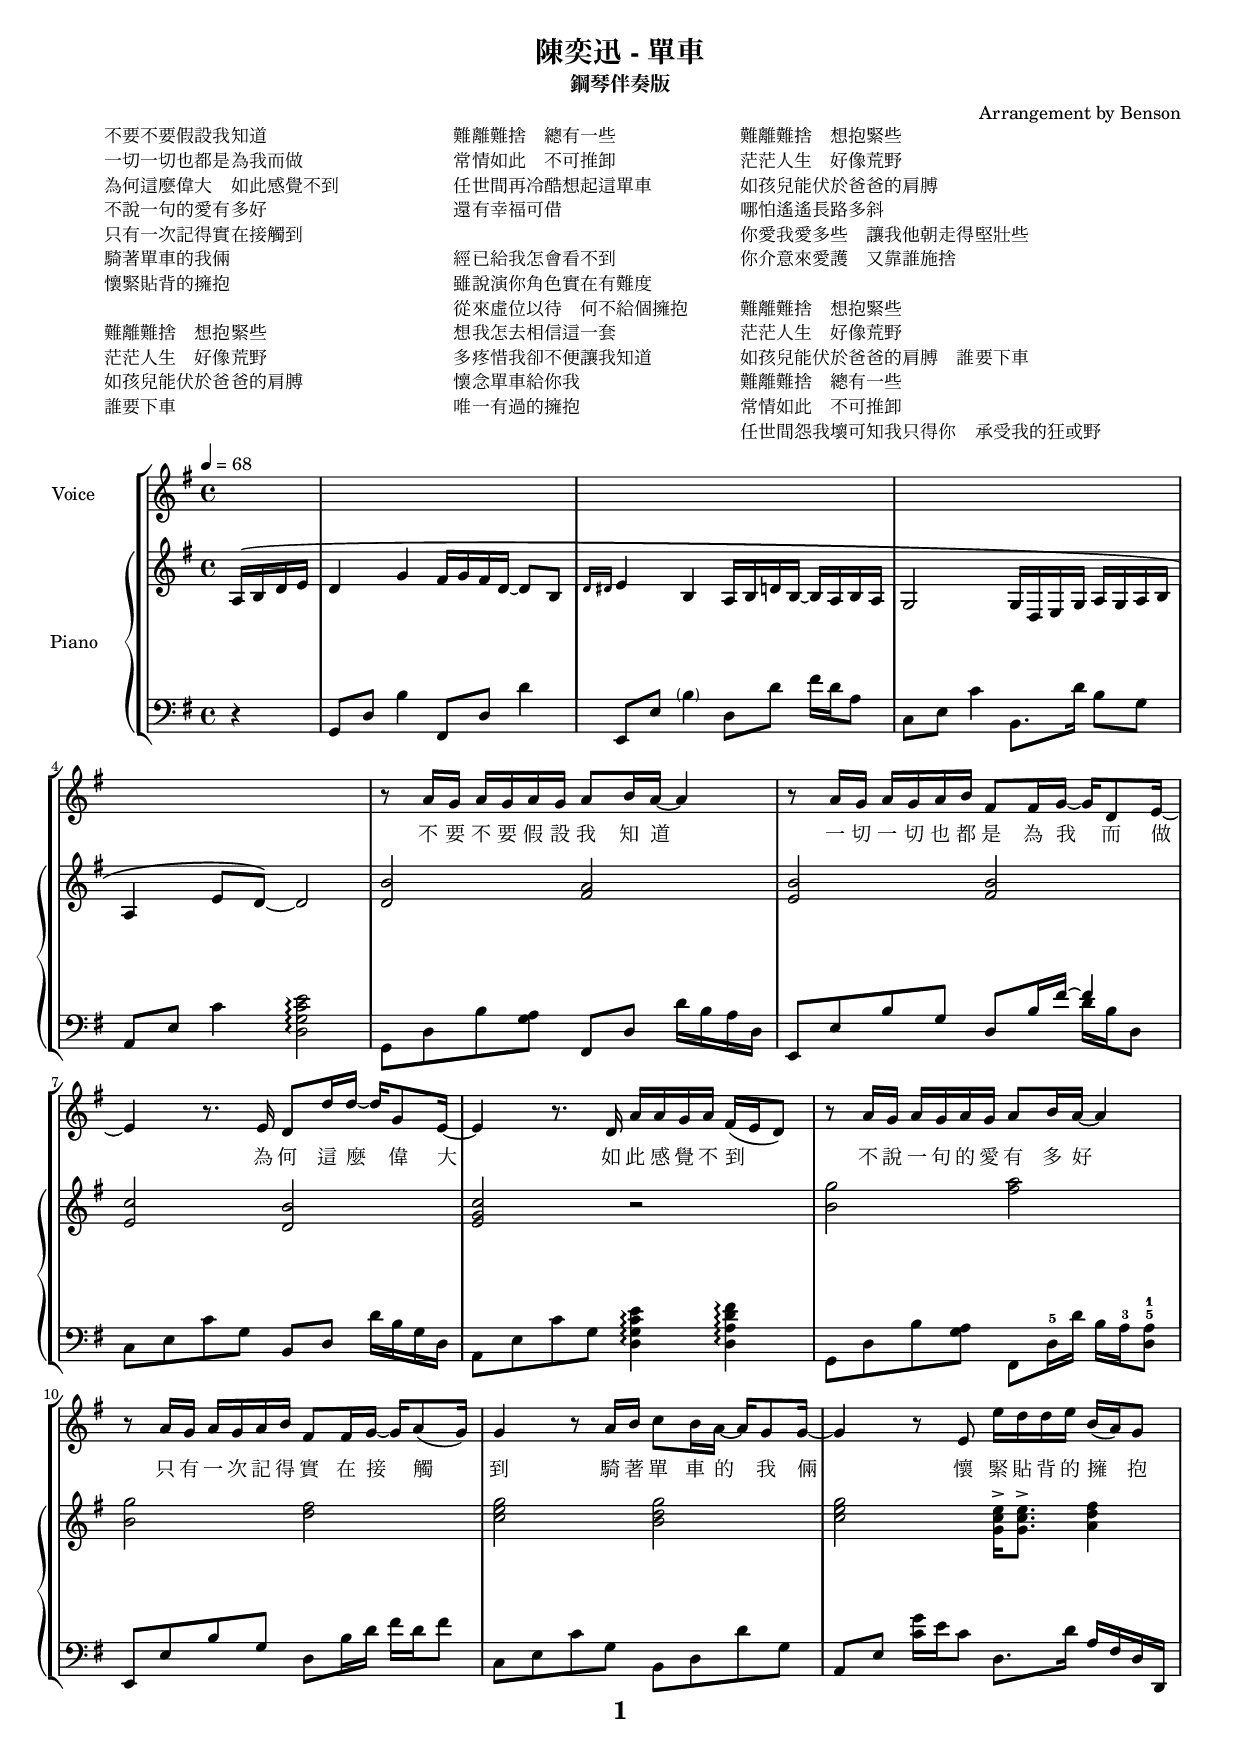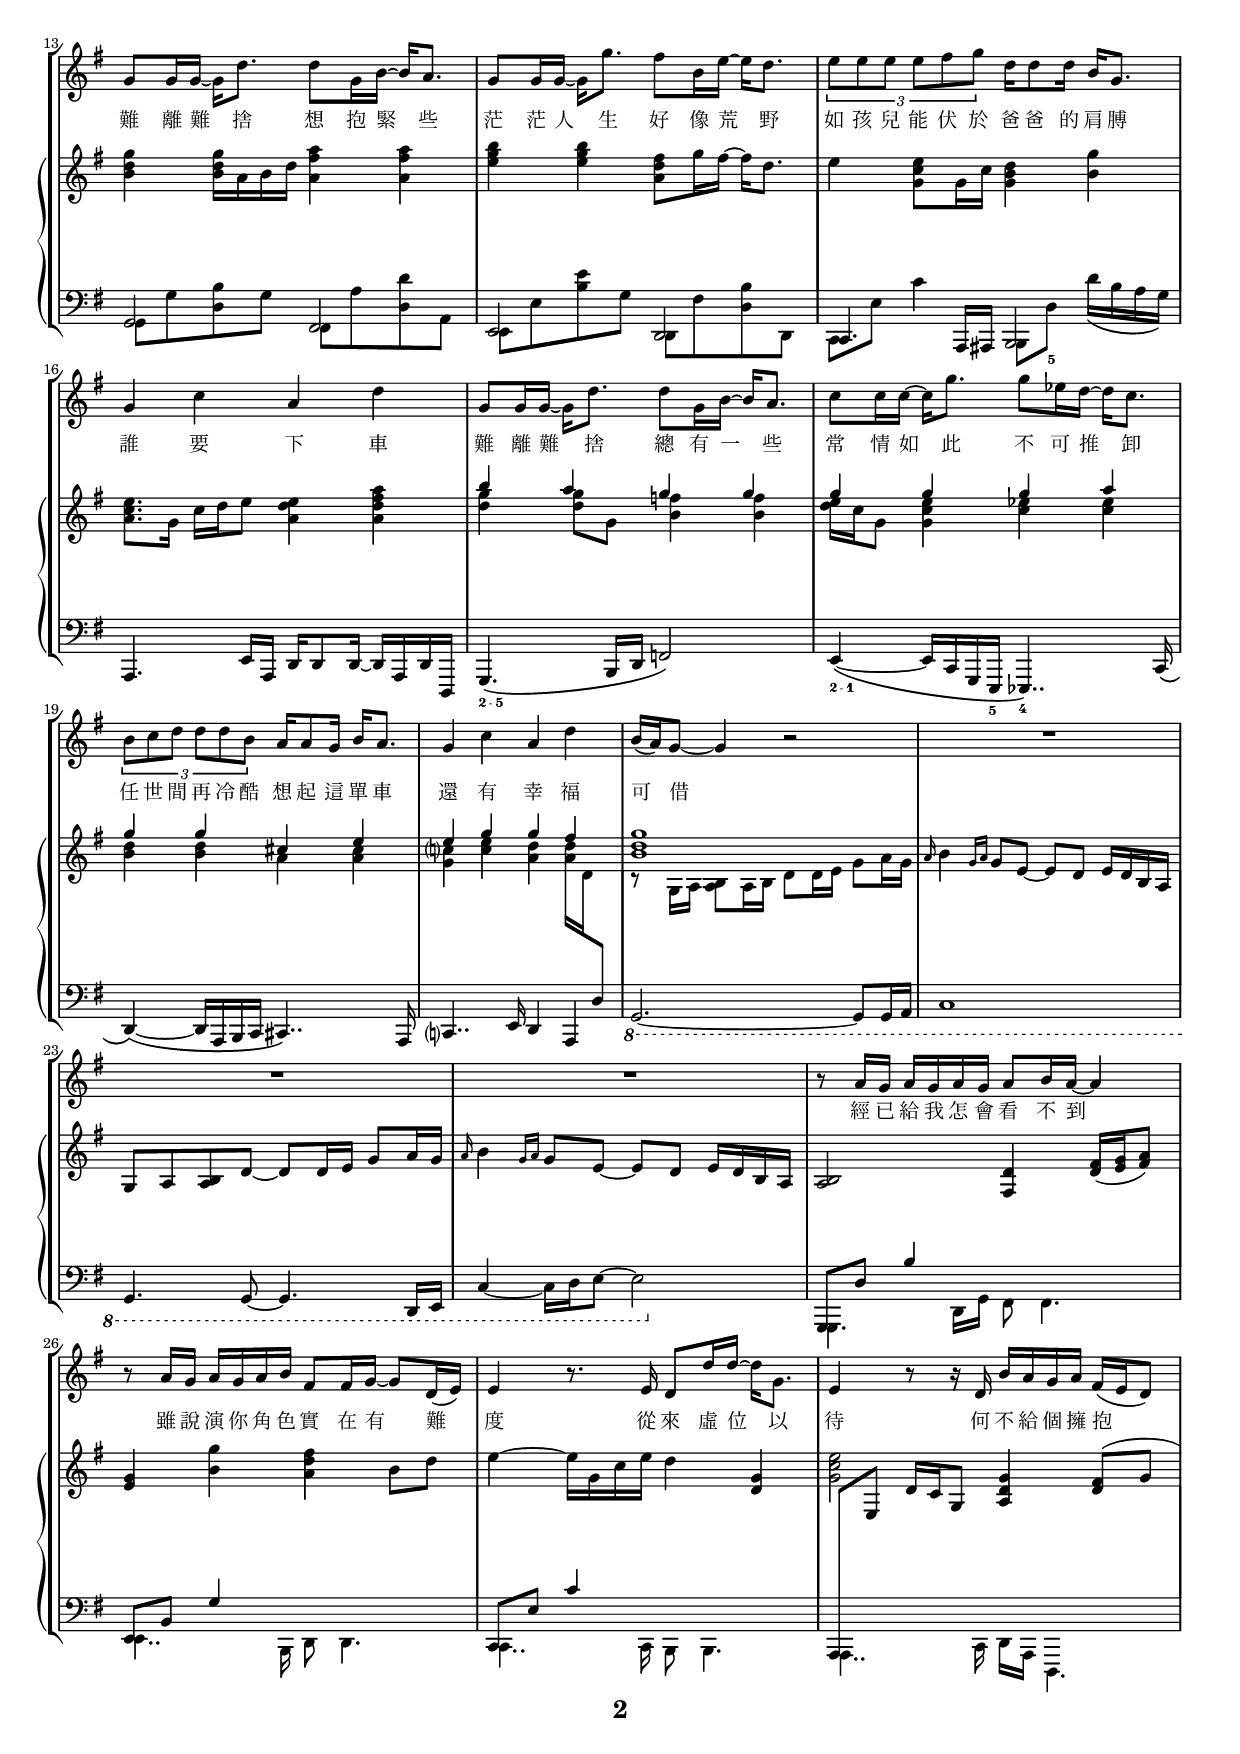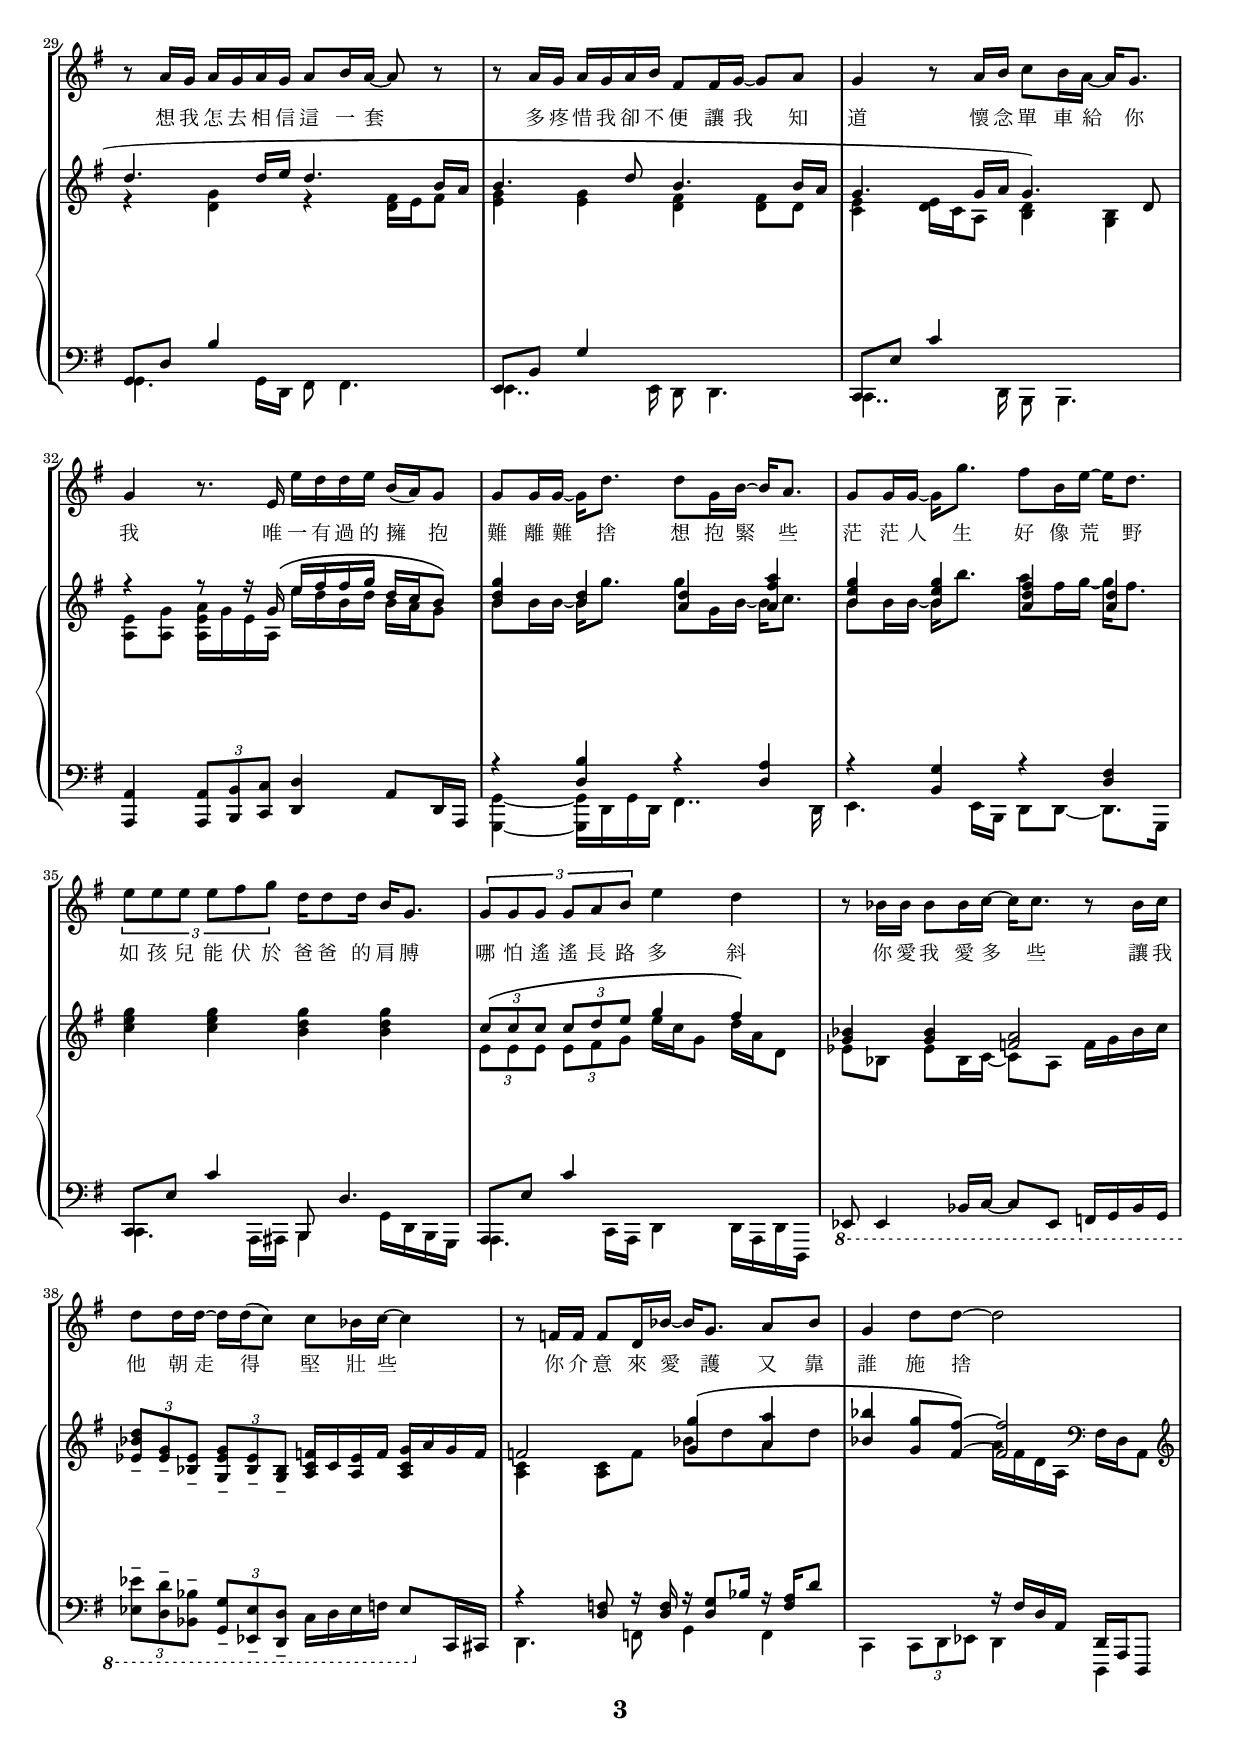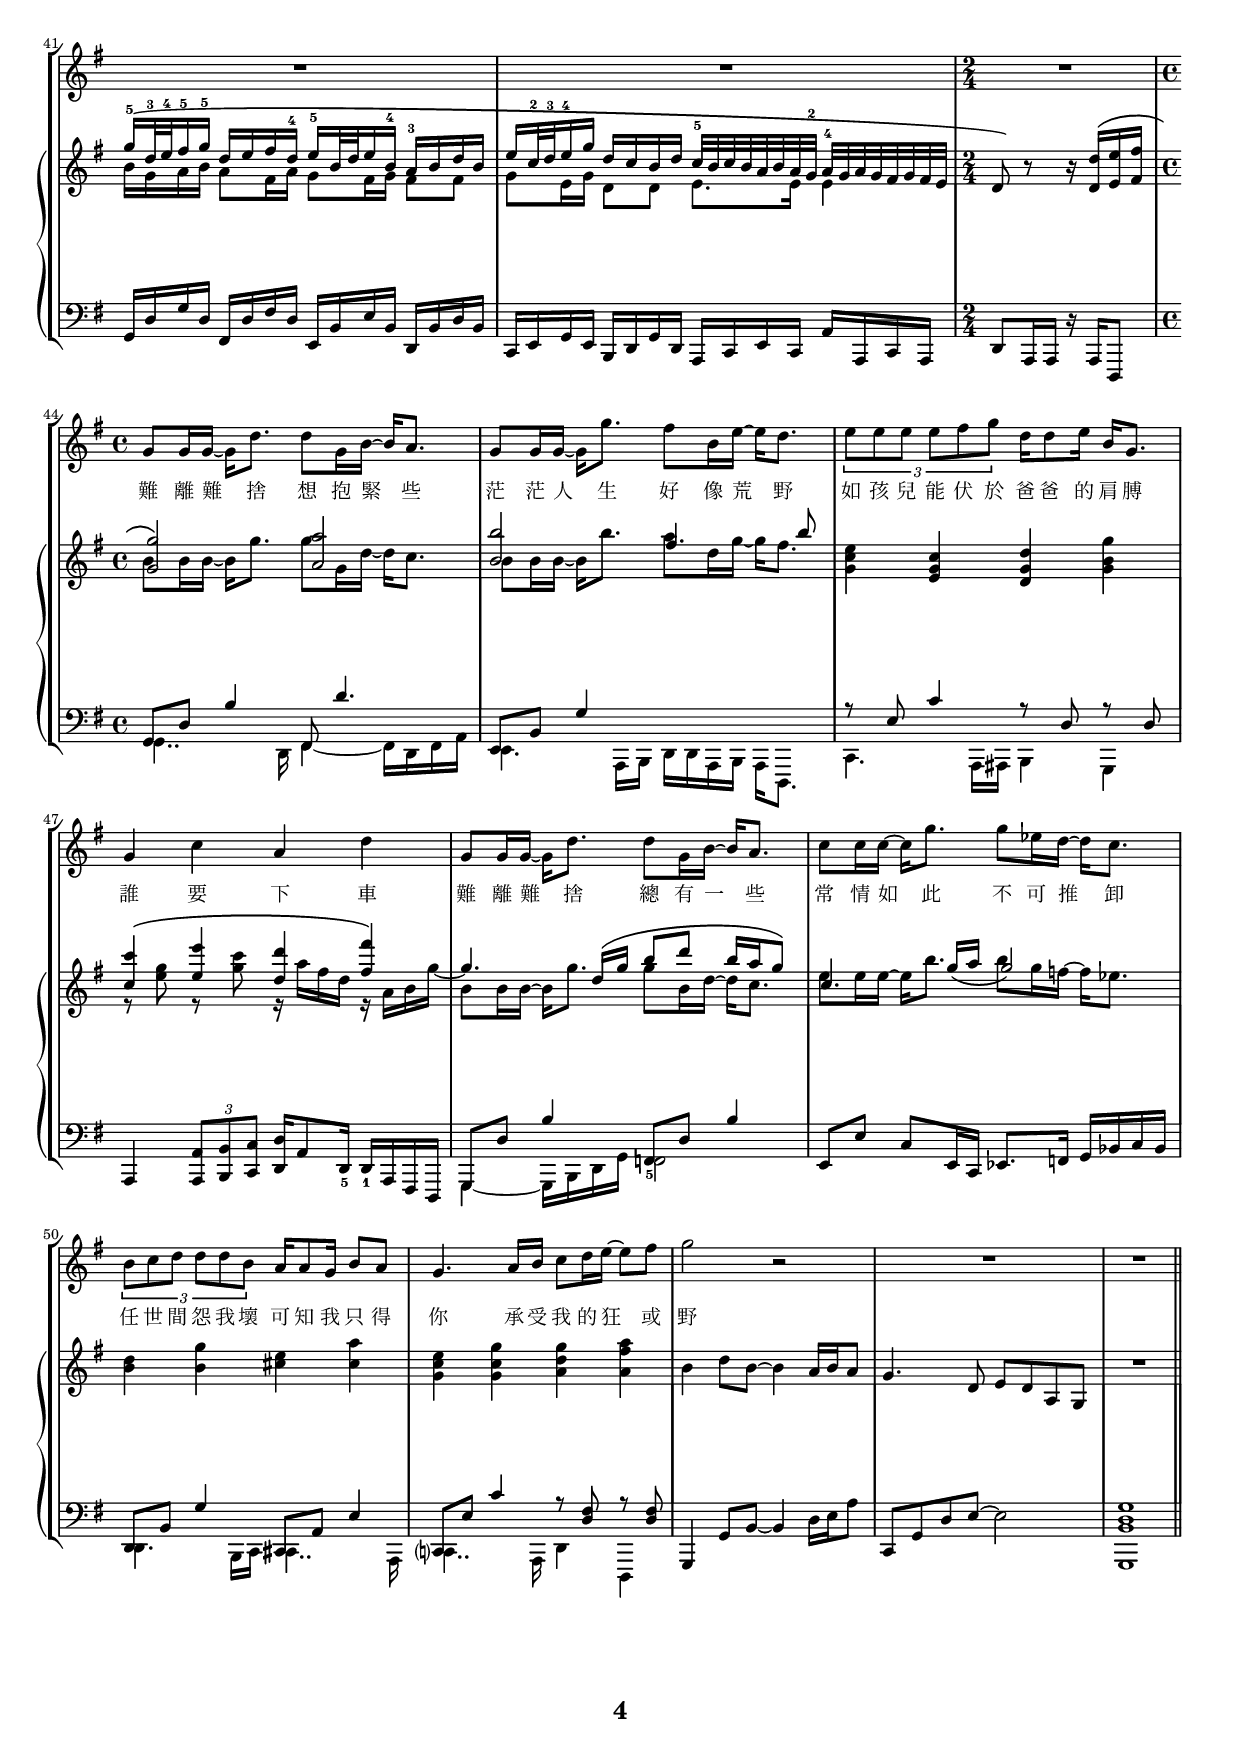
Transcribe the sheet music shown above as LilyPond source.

\version "2.18.2"
#(set-global-staff-size 15.8)
upper = \relative c' {
  \clef treble \key g \major \time 4/4 \tempo 4 = 68
  
\override Script #'padding = #1
  \partial 4
%  \change Staff = lower aes, ees' \change Staff = upper aes bes ees aes, bes ees
  \phrasingSlurUp  a16\( b d e 
  d4 g fis16 g fis d~ d8 b 
  \grace{ d16[ dis] } e4 b a16 b d b~ b a b a 
  g2 g16 d e g a g a b
  a4 e'8 d\)~ d2  \phrasingSlurNeutral

  <d b'>2 <fis a>
  <e b'> <fis b>
  <e c'> <d b'>
  <e g c> r2

  <b' g'>2 <fis' a>
  <b, g'> <d fis>
  <c e g> <b d g>
  <c e g> <g c e>16-> <g c e>8.-> <a d fis>4

  %mf
  <b d g>4 <b d g>16 a b d <a fis' a>4 <a fis' a>
  <e' g b>4 <e g b> <a, d fis>8 g'16 fis~ fis d8.
  e4 <g, c e>8 g16 c <g b d>4 <b g'>
  <a c e>8. g16 c d e8 <a, d e>4 <a d fis a>

  << {b'4 a g g} \\ {<d g>4 <d g>8 g, <b f'>4 <b f'>} >>
  << {g'4 g g a} \\ {<d, e>16 c g8 <g c e>4 <c ees> <c ees>} >>
  << {g'4 g cis, e} \\ {<b d>4 <b d> a <a cis>} >>
  << {e'4 g g fis} \\ {<g, c?>4 <c e> <a d> \stemDown <a d>16 d, \change Staff = lower \stemUp d,8} >>
  \change Staff = upper << {\stemNeutral <b'' d g>1} \\ {r8 g,16 a <a b>8 a16 b d8 d16 e g8 a16 g} >>
  \grace{a16} b4 \grace{g16[ a]} g8 e~ e8 d e16 d b a
  g8 a <a b> d8~ d8 d16 e g8 a16 g
  \grace{a16} b4 \grace{g16[ a]} g8 e~ e8 d e16 d b a

  <a b>2 <fis d'>4 <d' fis>16( <e g> <fis a>8)
  <e g>4 <b' g'> <a d fis> b8 d
  e4~ e16 g, c e d4 <d, g>
  <g c e>2 <a, d g>4 << {<d fis>8( g} \\ {s4} >>

  << {d'4. d16 e d4. b16 a} \\ {r4 <d, g> r <d fis>16 e fis8 } >>
  << {b4. d8 b4. b16 a} \\ {<e g>4 <e g> <d fis> <d fis>8 d} >>
  << {g4. g16 a g4.) d8} \\ {<c e>4 <d e>16 c a8 <b d>4 <g b>} >>
  << {r4 r8 r16 g'\( e' fis fis g d c b8\)} \\ {<a, e'>8 <a g'> <a e' a>16 g' e a, e'' d b d b a g8} >>

  << {<b d g>4 <b d> <a d> <a fis' a>} \\ {b8 b16 b~ b g'8. g8 g,16 b~ b c8.} >>
  << {<b e g>4 <b e g> <a d fis> <a d>} \\ {b8 b16 b~ b b'8. a8 fis16 g~ g fis8.} >>
  << {<c e g>4 <c e g> <b d g> <b d g>}>>
  << {\times 2/3 {c8\( c c} \times 2/3 {c d e} g4 fis\)} \\ {\times 2/3 {e,8 e e} \times 2/3 {e fis g} e'16 c g8 d'16 a d,8 } >>

  << {<g bes>4 <g bes> <f a>2} \\ {ees8 bes ees bes16 c~ c8 a f'16 g bes c} >>
  \times 2/3 {<ees, bes' d>8-- <ees g>-- <bes ees>--} \times 2/3 {<g ees' g>8-- <bes ees>-- <g bes>--} <a c f>16 c <a ees'> f' <a, c g'> a' g f
  << {f2 <g g'>4\( <a a'>} \\ {<a, c>4 <a c>8 f' bes d a d} >>
  << {<bes bes'>4 <g g'>8 <fis fis'>~\) <fis fis'>2} \\ {s2 a16 fis d a \clef bass fis d a8} >>
  << {\clef treble g'''16\(-5 d32-3 e-4 fis16-5 g-5 d e fis d-4 e-5 b32 d e16 b-4 a-3 b d b} \\ {b16 g a b a8 fis16 a g8 fis16 g fis8 fis} >>
  << {e'16 c32-2 d-3 e16-4 g d c b d c32-5 b c b a b a g-2 a-4 g a g fis g fis e} \\ {g8 e16 g d8 d e8. e16 e4} >>
  << {d8\)} \\ {s8} >> r r16 << {<d d'>16\( <e e'> <fis fis'>} \\ {} >>

  << {<g g'>2\) <a a'>2} \\ {b8  b16 b~ b g'8. g8 g,16 d'~ d c8.} >>
  << {<b b'>2 fis'4. b8} \\ {b,8 b16 b~ b b'8. a8 d,16 g~ g fis8.} >>
  <g, c e>4 <e g c> <d g d'> <g b g'>
  << {<c c'>4\( <e e'> <d d'> <fis fis'>\)} \\ {r8 <e g> r <g c> r16 a fis d r a b g'~ } >>

  << {\stemDown b,8 b16 b~ b g'8. g8 b,16 d~ d c8.} \\ {\phrasingSlurUp \stemUp g'4. d16\( g b8 d b16 a g8\)} >>
  << {\stemDown e8 e16 e~ e b'8. b8 g16 f~ f ees8.} \\ {\stemUp c4. g'16\( a g2\)} >>
  <b, d>4 <b g'> <cis e> <cis a'>
  <g c e> <g c g'> <a d g> <a fis' a>

  b4 d8 b~ b4 a16 b a8
  g4. d8 e d a g R1 \bar "||"

}


lower = \relative c {
  \clef bass \key g \major \time 4/4

\override Script #'padding = #1
\override ParenthesesItem #'font-size = #-2
\override TextScript #'staff-padding = #2

  \partial 4 r4
  g8 d' b'4 fis,8 d' d'4
  e,,8 e' \parenthesize b'4 d,8 d' fis16 d a8
  c, e c'4 b,8. d'16 b8 g 
  a,8 e' c'4 <d, g c e>2\arpeggio

  g,8 d' b' <g a> fis, d' d'16 b a d,
  e,8 e' b' g << {d b'16 fis'~ fis4} \\ { s4 d16 b d,8} >>
  c8 e c' g b, d  d'16 b g d
  a8 e' c' g <d g c e>4\arpeggio <d a' d fis>\arpeggio

  g,8 d' b' <g a> fis, d'16-5 d' b a-3 \set fingeringOrientations = #'(up) <d,-5 a'-1>8
  e, e' b' g d b'16 d fis d fis8
  c,8 e c' g b, d d' g,
  a, e' <c' g'>16 e c8 d,8. d'16 a fis d d,
  
  << {g2 fis} \\ {g8 g' <d b'> g fis, a' <d, d'> a} >>
  << {e2 d} \\ {e8 e' <b' e> g d, fis' <d b'> d,} >>
  << {c4. a16 ais b2} \\ {c8 e' c'4 b,,8 d'-5 d'16\( b a g\)} >>
     a,,4. e'16 a, d d8 d16~ d a d d,

  g4.\(_\markup { \finger "2 - 5" } b16 d f2\)
  e4~\(_\markup { \finger "2 - 1" } e16 c g \set fingeringOrientations = #'(down) e_\markup { \finger "5" } ees4..\)_\markup { \finger "4" } c'16\(
  d4~\)\( d16 a b c cis4..\) a16
  c?4.. e16 d4 a

  \ottava #-1 g2.~ g8 g16 a
  c1
  g4. g8~ g4. d16 e
  c'4~ c16 d e8~ e2 \ottava #0

  << {g,8 d'' b'4} \\ {g,,4. d'16 g fis8 fis4.} >>
  << {e8 b' g'4} \\ {e,4.. b16 d8 d4.} >>
  << {c8 e' c'4} \\ {c,,4.. c16 b8 b4.} >>
  << {a8 \change Staff = upper e'' d'16 c g8 \change Staff = lower} \\ {a,,4.. c16 d a d,4.} >>

  << {g'8 d' b'4} \\ {g,4. g16 d fis8 fis4.} >>
  << {e8 b' g'4} \\ {e,4.. e16 d8 d4.} >>
  << {c8 e' c'4} \\ {c,,4.. d16 b8 b4.} >>
  <a a'>4 \times 2/3 {<a a'>8 <b b'> <c c'>} <d d'>4 a'8 d,16 a

  << {r4 <d' b'> r4 <d a'>} \\ {<g,, g'>4~ <g g'>16 d' g d fis4.. d16} >>
  << {r4 <b' g'> r4 <d fis> } \\ {e,4. e16 b d8 d~ d8. g,16} >>
  << {c8 e' c'4 b,,8 d'4.} \\ {c,4. a16 ais b4 g'16 d b g} >>
  << {a8 e'' c'4} \\ {a,,4. c16 a d4 d16 a d d,} >>

  \ottava #-1 ees8 ees4 bes'16 c16~ c8 ees, f16 g bes g
  \times 2/3 {<ees' ees'>8-- <d d'>-- <bes bes'>--} \times 2/3 {<g g'>-- <ees ees'>-- <d d'>--} c'16 d ees f ees8 \ottava #0 c16 cis
  << {r4 <d' f>8 r16 <d f> r <d g>8 bes'16 r <f a> d'8} \\ {d,,4. f8 g4 f4} >>
  << {s2 r16 fis' d a d, a d,8} \\ {c'4 \times 2/3 {c8 d ees} d4 d,} >>
  g'16 d' g d fis, d' fis d e, b' e b d, b' d b
  c, e g e b d g d a c e c a' a, c a
  d8 a16 a r a d,8

  << {g'8 d' b'4 fis,8 d''4.} \\ {g,,4.. d16 fis4~ fis16 d fis a } >>
  << {e8 b' g'4} \\ {e,4. a,16 b d d a b a d,8.} >>
  << {r8 e'' c'4 r8 d, r d} \\ {c,4. a16 ais b4 g}   >>
  a4 \times 2/3 {<a a'>8 <b b'> <c c'>} <d d'>16 a'8 \set fingeringOrientations = #'(down) <d,-5>16 <d-1> a fis d

  << {g8 d'' b'4 \set fingeringOrientations = #'(down) <f,-5>8 d' b'4} \\ {g,,4~ g16 b d g f2} >>
  e8 e' c8 e,16 c ees8. f16 g bes c bes
  << {d,8 b' g'4 cis,,8 a' e'4} \\ {d,4. b16 c cis4.. a16} >>
  << {c?8 e' c'4 r8 <d, fis> r <d fis>} \\ {c,4.. a16 d4 d,} >>

  g4 g'8 b~ b4 d16 e a8 c,,8 g' d' e~ e2 <g,, b' d g>1
}

melody = \relative c' {
  \clef treble \key g \major \time 4/4
\override Script #'padding = #2
  \partial 4 s4 s1 s1 s1 s1
  r8 a'16 g a g a g a8 b16 a~ a4
  r8 a16 g a g a b fis8 fis16 g~ g16 d8 e16~
  e4 r8. e16 d8 d'16 d~ d16 g,8 e16~
  e4 r8. d16 a' a g a fis( e d8)

  r8 a'16 g a g a g a8 b16 a~ a4
  r8 a16 g a g a b fis8 fis16 g~ g16 a8( g16)
  g4 r8 a16 b c8 b16 a~ a g8 g16~
  g4 r8 e e'16 d d e b( a) g8 \pageBreak

  g8 g16 g~ g d'8. d8 g,16 b~ b a8. 
  g8 g16 g~ g g'8. fis8 b,16 e~ e d8.
  \times 2/3 {e8 e e e fis g} d16 d8 d16 b g8.
  g4 c a d

  g,8 g16 g~ g d'8. d8 g,16 b~ b a8.
  c8 c16 c~ c g'8. g8 ees16 d~ d c8.
  \times 2/3 {b8 c d d d b} a16 a8 g16 b a8.
  g4 c a d
  b16( a) g8~ g4 r2
  R1 R1 R1
  

  r8 a16 g a g a g a8 b16 a~ a4
  r8 a16 g a g a b fis8 fis16 g~ g8 d16( e)
  e4 r8. e16 d8 d'16 d~ d16 g,8.
  e4 r8 r16 d b' a g a fis( e d8) \pageBreak

  r8 a'16 g a g a g a8 b16 a~ a8 r8
  r8 a16 g a g a b fis8 fis16 g~ g8 a
  g4 r8 a16 b c8 b16 a~ a16 g8.
  g4 r8. e16 e' d d e b( a) g8

  g8 g16 g~ g d'8. d8 g,16 b~ b a8.
  g8 g16 g~ g g'8. fis8 b,16 e~ e d8.
  \times 2/3 {e8 e e e fis g} d16 d8 d16 b g8.
  \times 2/3 {g8 g g g a b} e4 d

  r8 bes16 bes bes8 bes16 c~ c c8. r8 bes16 c
  d8 d16 d~ d d16( c8) c8 bes16 c~ c4
  r8 f,16 f f8 d16 bes'~ bes g8. a8 bes
  g4 d'8 d~ d2 \pageBreak

  R1 R1 \time 2/4 R2

  \time 4/4 g,8 g16 g~ g d'8. d8 g,16 b~ b a8.
  g8 g16 g~ g g'8. fis8 b,16 e~ e d8.
  \times 2/3 {e8 e e e fis g} d16 d8 e16 b g8.
  g4 c a d

  g,8 g16 g~ g d'8. d8 g,16 b~ b a8.
  c8 c16 c~ c g'8. g8 ees16 d~ d c8.
  \times 2/3 {b8 c d d d b} a16 a8 g16 b8 a
  g4. a16 b c8 d16 e~ e8 fis
  g2 r2 R1 R1
  
}
\addlyrics {
不 要 不 要 假 設 我 知 道
一 切 一 切 也 都 是 為 我 而 做
為 何 這 麼 偉 大 如 此 感 覺 不 到
不 說 一 句 的 愛 有 多 好
只 有 一 次 記 得 實 在 接 觸 到
騎 著 單 車 的 我 倆 懷 緊 貼 背 的 擁 抱

難 離 難 捨 想 抱 緊 些 茫 茫 人 生 好 像 荒 野
如 孩 兒 能 伏 於 爸 爸 的 肩 膊 誰 要 下 車
難 離 難 捨 總 有 一 些 常 情 如 此 不 可 推 卸
任 世 間 再 冷 酷 想 起 這 單 車 還 有 幸 福 可 借
 
經 已 給 我 怎 會 看 不 到
雖 說 演 你 角 色 實 在 有 難 度
從 來 虛 位 以 待 何 不 給 個 擁 抱
想 我 怎 去 相 信 這 一 套
多 疼 惜 我 卻 不 便 讓 我 知 道
懷 念 單 車 給 你 我 唯 一 有 過 的 擁 抱

難 離 難 捨 想 抱 緊 些 茫 茫 人 生 好 像 荒 野
如 孩 兒 能 伏 於 爸 爸 的 肩 膊
哪 怕 遙 遙 長 路 多 斜
你 愛 我 愛 多 些 讓 我 他 朝 走 得 堅 壯 些
你 介 意 來 愛 護 又 靠 誰 施 捨 

難 離 難 捨 想 抱 緊 些 茫 茫 人 生 好 像 荒 野
如 孩 兒 能 伏 於 爸 爸 的 肩 膊 誰 要 下 車
難 離 難 捨 總 有 一 些 常 情 如 此 不 可 推 卸
任 世 間 怨 我 壞 可 知 我 只 得 你 承 受 我 的 狂 或 野
}

  \markup {
   \fill-line {
    \hspace #-3
    \column {
  \line { 不要不要假設我知道 }
  \line { 一切一切也都是為我而做 }
  \line { 為何這麼偉大　如此感覺不到 }
  \line { 不說一句的愛有多好 }
  \line { 只有一次記得實在接觸到 }
  \line { 騎著單車的我倆 }
  \line { 懷緊貼背的擁抱 }
  \line { 　 }
  \line { 難離難捨　想抱緊些 }
  \line { 茫茫人生　好像荒野 }
  \line { 如孩兒能伏於爸爸的肩膊 }
  \line { 誰要下車 }
    }
    \hspace #-3
    \column {
  \line { 難離難捨　總有一些 }
  \line { 常情如此　不可推卸 }
  \line { 任世間再冷酷想起這單車 }
  \line { 還有幸福可借 }
  \line {　}
  \line { 經已給我怎會看不到 }
  \line { 雖說演你角色實在有難度 }
  \line { 從來虛位以待　何不給個擁抱 }
  \line { 想我怎去相信這一套 }
  \line { 多疼惜我卻不便讓我知道 }
  \line { 懷念單車給你我 }
  \line { 唯一有過的擁抱 }
    }
    \hspace #-3
    \column {
  \line { 難離難捨　想抱緊些 }
  \line { 茫茫人生　好像荒野 }
  \line { 如孩兒能伏於爸爸的肩膊 }
  \line { 哪怕遙遙長路多斜 }
  \line { 你愛我愛多些　讓我他朝走得堅壯些 }
  \line { 你介意來愛護　又靠誰施捨 }
  \line { 　 }
  \line { 難離難捨　想抱緊些 }
  \line { 茫茫人生　好像荒野 }
  \line { 如孩兒能伏於爸爸的肩膊　誰要下車 }
  \line { 難離難捨　總有一些 }
  \line { 常情如此　不可推卸 }
  \line { 任世間怨我壞可知我只得你　承受我的狂或野 }
    }
   \hspace #1
   }
  }

dynamics = {
  s4\mf s1 s1 s1 s1
  s1\p s1 s1 s1 s1 s1 s1 s2 s4\< s4\!
  s1\mf s1 s1 s1 s1 s1 s1 s1
  s1\mp s1 s1 s1 s1 s1 s1 s1 s1 s1 s1 s2.\< s8 s8\!
  s1\mf s1 s1 s2.\< s8 s8\!
  s1 s1 s1 s1
  s1 s1 s2
  s1 s1 s1 s1 s1 s1 s1 s1
  s1\mp s1 s1
}

\paper {
  print-first-page-number = ##t
  oddHeaderMarkup = \markup \fill-line { " " }
  evenHeaderMarkup = \markup \fill-line { " " }
  oddFooterMarkup = \markup { \fill-line {
    \bold \fontsize #3 \on-the-fly #print-page-number-check-first
    \fromproperty #'page:page-number-string } }
  evenFooterMarkup = \markup { \fill-line {
    \bold \fontsize #3 \on-the-fly #print-page-number-check-first
    \fromproperty # 'page:page-number-string } }
% #(define page-breaking ly:page-turn-breaking)
% \context {
%   \PianoStaffContext
%   \override VerticalAlignment #'forced-distance = #6
% }
}

\header {
  title = \markup \center-align { "陳奕迅 - 單車" }
  subtitle = "鋼琴伴奏版"
  arranger = \markup { "Arrangement by Benson" }
}

\score {
  \new Score \with {
    \override NonMusicalPaperColumn #'page-break-permission = ##f
  } {
  \new StaffGroup <<
    \new Staff = "melody" \melody  <<
      \set Staff.instrumentName = #"Voice  "
      \set Staff.midiInstrument = "pan flute"
      \set Staff.midiMinimumVolume = #0.8
    >>
    \new PianoStaff <<
      \set PianoStaff.instrumentName = #"Piano  "
      \new Staff = "upper" \upper
      \new Dynamics = "dynamics" \dynamics
      \new Staff = "lower" \lower
    >>
  >>
  }
  \layout {
    \context {
      \type "Engraver_group"
      \name Dynamics
      \alias Voice
      \consists "Output_property_engraver"
      \consists "Piano_pedal_engraver"
      \consists "Script_engraver"
      \consists "New_dynamic_engraver"
      \consists "Dynamic_align_engraver"
      \consists "Text_engraver"
      \consists "Skip_event_swallow_translator"
      \consists "Axis_group_engraver"

      \override DynamicLineSpanner #'Y-offset = #0
      \override TextScript #'font-size = #2
      \override TextScript #'font-shape = #'italic
      \override VerticalAxisGroup #'minimum-Y-extent = #'(-1 . 1)
    }
    \context {
      \PianoStaff
      \accepts Dynamics
    }
  }
  \midi { }
}

